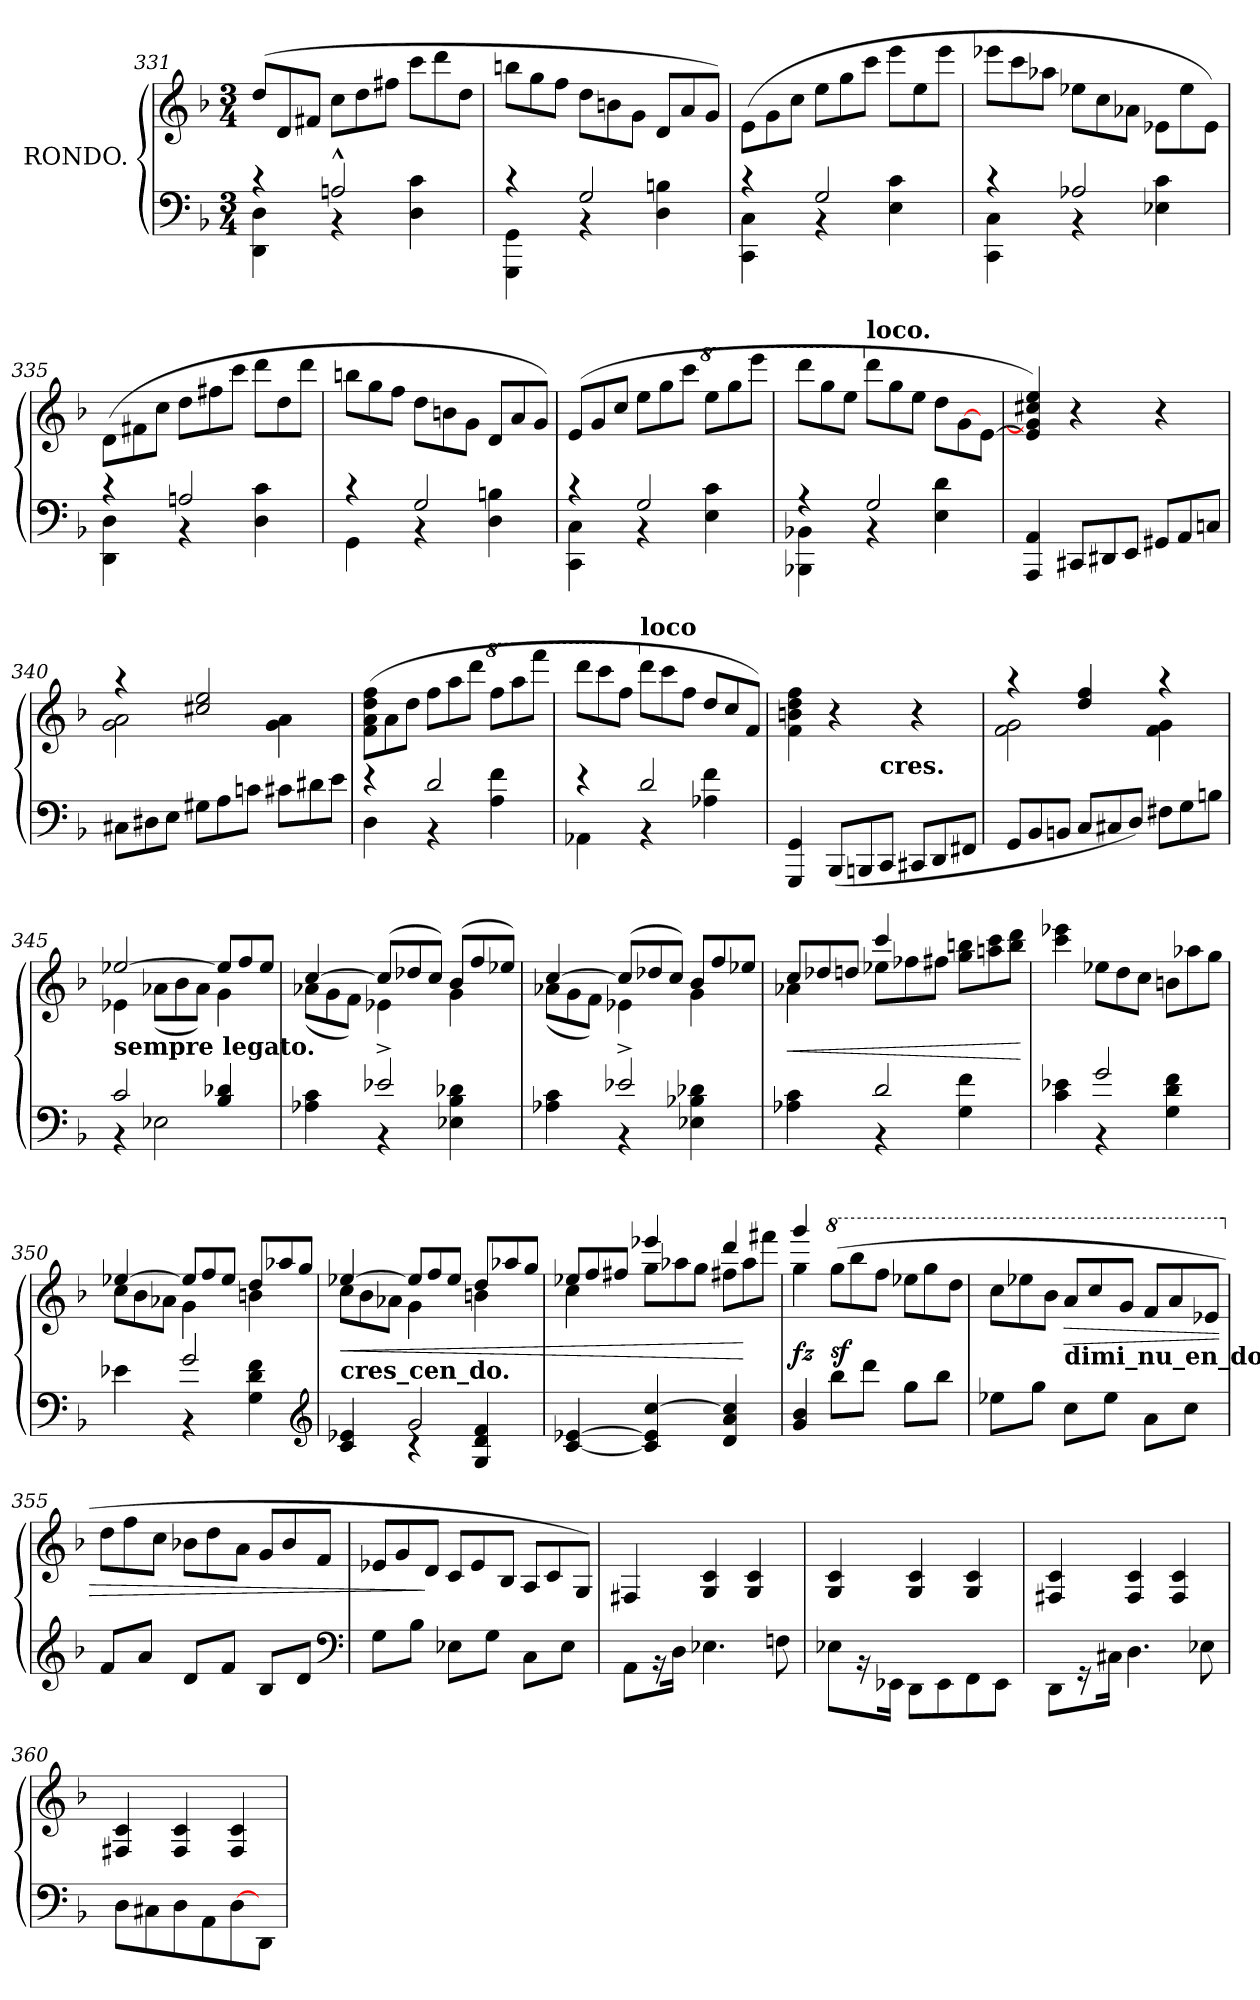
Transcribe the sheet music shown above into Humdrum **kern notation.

**kern	**kern	**dynam
*part1	*part1	*part1
*staff2	*staff1	*staff1/2
*I"RONDO.	*	*
*clefF4	*clefG2	*
*k[b-]	*k[b-]	*
*M3/4	*M3/4	*
=331	=331	=331
*^	*	*
*	*	*Xtuplet	*
4rc	4DD 4D	(>12ddL	.
.	.	12d	.
.	.	12f#XJ	.
2An^^>	4rBB	12ccL	.
.	.	12dd	.
.	.	12ff#XJ	.
.	4D 4c	12cccL	.
.	.	12ddd	.
.	.	12ddJ	.
=332	=332	=332	=332
4rc	4GGG 4GG	12bbnL	.
.	.	12gg	.
.	.	12ffJ	.
2G	4rBB	12ddL	.
.	.	12bn	.
.	.	12gJ	.
.	4D 4Bn	12dL	.
.	.	12a	.
.	.	12gJ)	.
=333	=333	=333	=333
4rc	4CC 4C	(>12e\L	.
.	.	12g\	.
.	.	12cc\J	.
2G	4rBB	12eeL	.
.	.	12gg	.
.	.	12cccJ	.
.	4E 4c	12eeeL	.
.	.	12ee	.
.	.	12eeeJ	.
=334	=334	=334	=334
4rc	4CC 4C	12eee-XL	.
.	.	12ccc	.
.	.	12aa-XJ	.
2A-X	4rBB	12ee-XL	.
.	.	12cc	.
.	.	12a-XJ	.
.	4E-X 4c	12e-X\L	.
.	.	12ee-\	.
.	.	12e-\J)	.
=335	=335	=335	=335
4rc	4DD 4D	(>12d\L	.
.	.	12f#X\	.
.	.	12cc\J	.
2An	4rBB	12ddL	.
.	.	12ff#X	.
.	.	12cccJ	.
.	4D 4c	12dddL	.
.	.	12dd	.
.	.	12dddJ	.
=336	=336	=336	=336
4rc	4GG	12bbnL	.
.	.	12gg	.
.	.	12ffJ	.
2G	4rBB	12ddL	.
.	.	12bn	.
.	.	12gJ	.
.	4D 4Bn	12dL	.
.	.	12a	.
.	.	12gJ)	.
=337	=337	=337	=337
4rc	4CC 4C	(>12eL	.
.	.	12g	.
.	.	12ccJ	.
2G	4rBB	12eeL	.
.	.	12gg	.
.	.	12cccJ	.
*	*	*8va	*
.	4E 4c	12eeeL	.
.	.	12ggg	.
.	.	12eeeeJ	.
=338	=338	=338	=338
4rA	4BBB-X 4BB-X	12ddddL	.
.	.	12ggg	.
.	.	12eeeJ	.
*	*	*X8va	*
!	!	!LO:TX:a:B:t=loco.	!
2G	4rBB	12dddL	.
.	.	12gg	.
.	.	12eeJ	.
.	4E 4d	12dd\L	.
.	.	[>12g\	.
.	.	[12e\J	.
*v	*v	*	*
=339	=339	=339
4AAA 4AA	4e] 4g] 4cc#X 4ee)	.
*Xtuplet	*	*
12CC#XL	4r	.
12DD#X	.	.
12EEJ	.	.
12GG#XL	4r	.
12AA	.	.
12CnJ	.	.
=340	=340	=340
*	*^	*
12C#XL	4raa	2g 2a	.
12D#X	.	.	.
12EJ	.	.	.
12G#XL	2cc#X 2ee	.	.
12A	.	.	.
12cnJ	.	.	.
12c#XL	.	4g 4a	.
12d#X	.	.	.
12eJ	.	.	.
*	*v	*v	*
=341	=341	=341
*^	*	*
4re	4D	(>12f 12a 12dd 12ffL	.
.	.	12a	.
.	.	12ddJ	.
2d	4r	12ffL	.
.	.	12aa	.
.	.	12dddJ	.
*	*	*8va	*
.	4A 4f	12fffL	.
.	.	12aaa	.
.	.	12ffffJ	.
=342	=342	=342	=342
4re	4AA-X	12ddddL	.
.	.	12cccc	.
.	.	12fffJ	.
*	*	*X8va	*
!	!	!LO:TX:a:B:t=loco	!
2d	4r	12dddL	.
.	.	12ccc	.
.	.	12ffJ	.
.	4A-X 4f	12dd/L	.
.	.	12cc	.
.	.	12fJ)	.
*v	*v	*	*
=343	=343	=343
*	*^	*
4GGG 4GG	4f 4bn 4dd 4ff	3ryy	.
(<12BBB-L	4r	.	.
12BBBn	.	12ryy	.
!	!	!LO:TX:c:B:t=cres.	!
12CCJ	.	3ryy	.
12CC#XL	4r	.	.
12DD	.	.	.
12FF#XJ	.	.	.
=344	=344	=344	=344
12GGL	4raa	2f 2g	.
12BB-	.	.	.
12BBnJ	.	.	.
12CL	4dd 4ff	.	.
12C#X	.	.	.
12DJ)	.	.	.
12F#XL	4raa	4f 4g	.
12G	.	.	.
12BnJ	.	.	.
=345	=345	=345	=345
*^	*	*	*
!	!	!LO:TX:b:B:t=sempre legato.	!	!
2c	4r	[2ee-X	4e-X	.
.	2E-X	.	(>12a-XL	.
.	.	.	12b-	.
.	.	.	12a-J)	.
4B- 4d-X	.	12ee-L]	4g	.
.	.	12ff	.	.
.	.	12ee-J	.	.
=346	=346	=346	=346	=346
4rgyy	4A-X 4c	[4cc	(>12a-XL	.
.	.	.	12g	.
.	.	.	12fJ)	.
2e-X^>	4r	(<12ccL]	4e-X	.
.	.	12dd-X	.	.
.	.	12ccJ)	.	.
.	4E-X 4B- 4d-X	(<12b-L	4g	.
.	.	12ff	.	.
.	.	12ee-XJ)	.	.
=347	=347	=347	=347	=347
4ryy	4A-X 4c	[4cc	(>12a-XL	.
.	.	.	12g	.
.	.	.	12fJ)	.
2e-X^>	4r	(<12ccL]	4e-X	.
.	.	12dd-X	.	.
.	.	12ccJ)	.	.
.	4E-X 4B-X 4d-X	12b-L	4g	.
.	.	12ff	.	.
.	.	12ee-XJ	.	.
=348	=348	=348	=348	=348
4ryy	4A-X 4c	12ccL	4a-X	<
.	.	12dd-X	.	.
.	.	12ddnJ	.	.
2d	4r	12ee-X\L	4ccc/	.
.	.	12ff-X\	.	.
.	.	12ff#X\J	.	.
.	4G 4f	12gg 12bbnL	4ryy	.
.	.	12aan 12ccc	.	.
.	.	12bb 12dddJ	.	.
*v	*v	*	*	*
*	*v	*v	*
.	.	[
=349	=349	=349
*^	*	*
4ryy	4c 4e-X	4ccc 4eee-X	.
2g	4r	12ee-XL	.
.	.	12dd	.
.	.	12ccJ	.
.	4G 4d 4f	12bnL	.
.	.	12aa-X	.
.	.	12ggJ	.
=350	=350	=350	=350
*	*	*^	*
4ryy	4e-X	[4ee-X	12ccL	.
.	.	.	12b-	.
.	.	.	12a-XJ	.
2g	4r	12ee-L]	4g	.
.	.	12ff	.	.
.	.	12ee-J	.	.
.	4G 4d 4f	12ddL	4bn	.
.	.	12aa-X	.	.
.	.	12ggJ	.	.
*clefG2	*	*	*	*
=351	=351	=351	=351	=351
!	!	!LO:TX:b:B:t=cres_cen_do.	!	!
!	!	!	!	!LO:HP:b
4ryy	4c 4e-X	[4ee-X	12ccL	<
.	.	.	12b-	.
.	.	.	12a-XJ	.
2g	4rc	12ee-L]	4g	.
.	.	12ff	.	.
.	.	12ee-J	.	.
.	4G/ 4d/ 4f/	12ddL	4bn	.
.	.	12aa-X	.	.
.	.	12ggJ	.	.
*v	*v	*	*	*
=352	=352	=352	=352
[4c [4e-X	12ee-XL	4cc	.
.	12ff	.	.
.	12ff#XJ	.	.
4c] 4e-] [4cc	4eee-X	12ggL	.
.	.	12aa-X	.
.	.	12ggJ	.
4d 4a 4cc]	4ddd	12ff#XL	.
.	.	12aa-	[
.	.	12fff#XJ	.
=353	=353	=353	=353
4g 4b-	4ggg	4gg	fz
*	*8va	*	*
8bb-L	(>12gggL	2ryy	sf
.	12bbb-	.	.
8dddJ	.	.	.
.	12fffJ	.	.
8ggL	12eee-XL	.	.
.	12ggg	.	.
8bb-J	.	.	.
.	12dddJ	.	.
*	*v	*v	*
=354	=354	=354
8ee-XL	12cccL	.
.	12eee-X	.
8ggJ	.	.
.	12bb-J	.
!	!LO:TX:b:B:t=dimi_nu_en_do.	!
!	!	!LO:HP:b
8ccL	12aaL	>
.	12ccc	.
8ee-J	.	.
.	12ggJ	.
8aL	12ffL	.
.	12aa	.
8ccJ	.	.
.	12ee-XJ	.
=355	=355	=355
*	*X8va	*
8fL	12ddL	.
.	12ff	.
8aJ	.	.
.	12ccJ	.
8dL	12b-XL	.
.	12dd	.
8fJ	.	.
.	12aJ	.
8B-L	12gL	.
.	12b-	.
8dJ	.	.
.	12fJ	.
*clefF4	*	*
=356	=356	=356
8GL	12e-XL	.
.	12g	.
8B-J	.	.
.	12dJ	]
8E-XL	12cL	.
.	12e-	.
8GJ	.	.
.	12B-J	.
8CL	12AL	.
.	12c	.
8E-J	.	.
.	12GJ)	.
=357	=357	=357
8AA\L	4F#X/	.
16rBB	.	.
16D\Jk	.	.
4.E-X\	4G/ 4c/	.
.	4G/ 4c/	.
8Fn\	.	.
=358	=358	=358
8E-X\L	4G/ 4c/	.
16rBB	.	.
16EE-X\Jk	.	.
8DD\L	4G/ 4c/	.
8EE-\	.	.
8FF\	4G/ 4c/	.
8EE-\J	.	.
=359	=359	=359
8DD\L	4F#X/ 4c/	.
16rGG	.	.
16C#X\Jk	.	.
4.D\	4F#/ 4c/	.
.	4F#/ 4c/	.
8E-X\	.	.
=360	=360	=360
8D\L	4F#X/ 4c/	.
8C#X\	.	.
8D\	4F#/ 4c/	.
8AA\	.	.
[>8D\	4F#/ 4c/	.
8DD\J	.	.
=	=	=
*-	*-	*-
